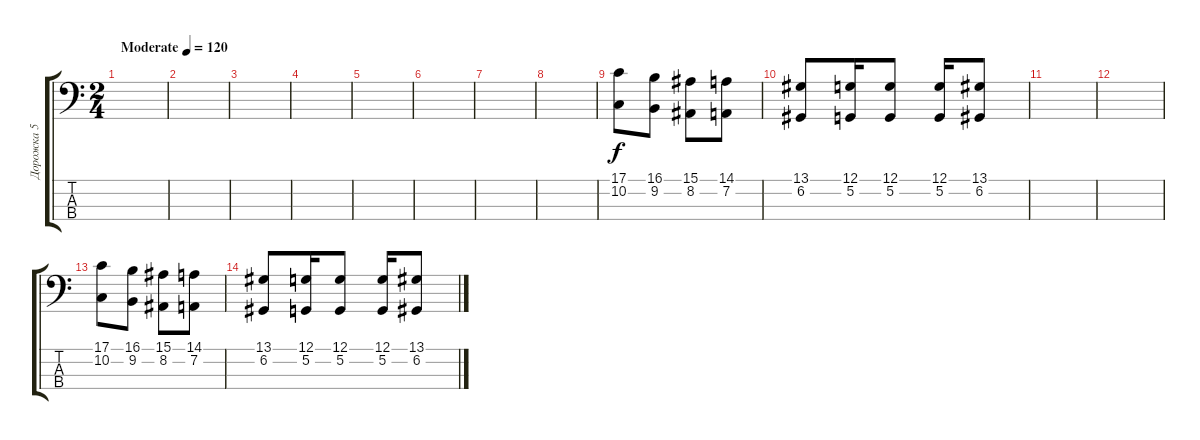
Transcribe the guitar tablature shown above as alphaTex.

\track ("Дорожка 5" "Дорожка 5") {instrument trumpet}
\staff {score tabs}
\tuning (G2 D2 A1 E1) {hide}
\ts (2 4)
\tempo (120 "Moderate")
\clef f4
\ks c
|
|
|
|
|
|
|
|
(17.1 10.2).8 (16.1 9.2).8 (15.1 8.2).8 (14.1 7.2).8 |
(13.1 6.2).8 (12.1 5.2).16 (12.1 5.2).8 (12.1 5.2).16 (13.1 6.2).8 |
|
|
(17.1 10.2).8 (16.1 9.2).8 (15.1 8.2).8 (14.1 7.2).8 |
(13.1 6.2).8 (12.1 5.2).16 (12.1 5.2).8 (12.1 5.2).16 (13.1 6.2).8
